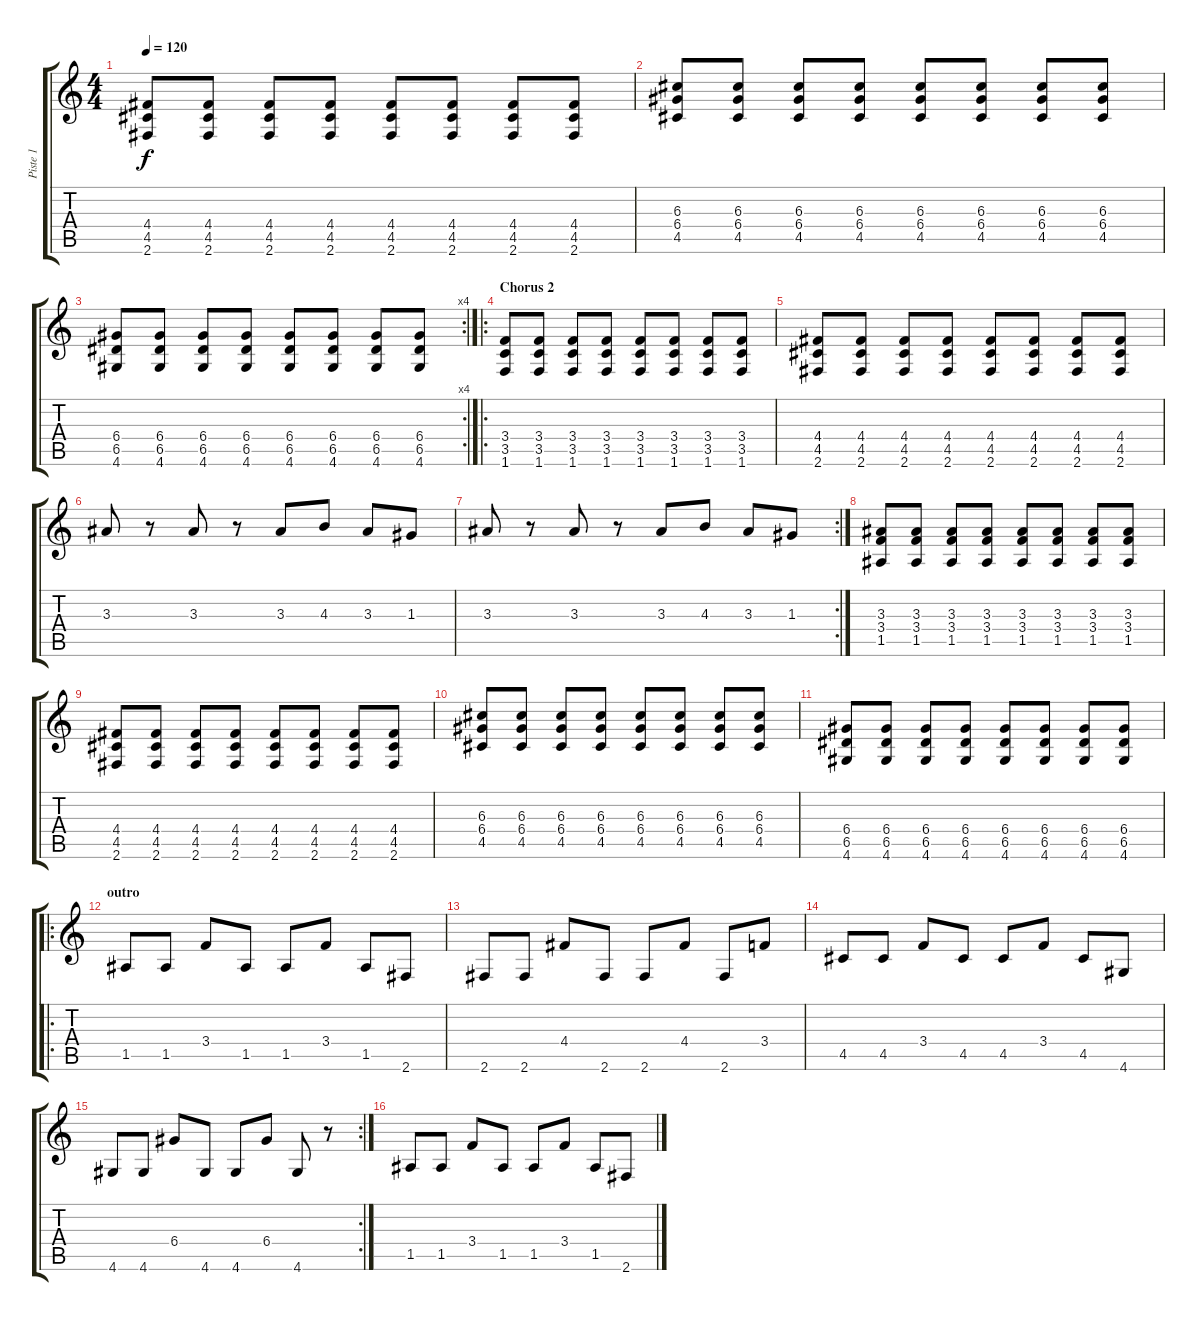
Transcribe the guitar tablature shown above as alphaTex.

\track ("Piste 1" "Piste 1") {instrument overdrivenguitar}
\staff {score tabs}
\tuning (E4 B3 G3 D3 A2 E2) {hide}
\ts (4 4)
\tempo 120
\clef g2
\ks c
(4.4 4.5 2.6).8{dy f} (4.4 4.5 2.6).8 (4.4 4.5 2.6).8 (4.4 4.5 2.6).8 (4.4 4.5 2.6).8 (4.4 4.5 2.6).8 (4.4 4.5 2.6).8 (4.4 4.5 2.6).8 |
(6.3 6.4 4.5).8 (6.3 6.4 4.5).8 (6.3 6.4 4.5).8 (6.3 6.4 4.5).8 (6.3 6.4 4.5).8 (6.3 6.4 4.5).8 (6.3 6.4 4.5).8 (6.3 6.4 4.5).8 |
\rc 4
(6.4 6.5 4.6).8 (6.4 6.5 4.6).8 (6.4 6.5 4.6).8 (6.4 6.5 4.6).8 (6.4 6.5 4.6).8 (6.4 6.5 4.6).8 (6.4 6.5 4.6).8 (6.4 6.5 4.6).8 |
\ro
\section ("" "Chorus 2")
(3.4 3.5 1.6).8{volume 12 instrument electricguitarmuted} (3.4 3.5 1.6).8 (3.4 3.5 1.6).8 (3.4 3.5 1.6).8 (3.4 3.5 1.6).8 (3.4 3.5 1.6).8 (3.4 3.5 1.6).8 (3.4 3.5 1.6).8 |
(4.4 4.5 2.6).8 (4.4 4.5 2.6).8 (4.4 4.5 2.6).8 (4.4 4.5 2.6).8 (4.4 4.5 2.6).8 (4.4 4.5 2.6).8 (4.4 4.5 2.6).8 (4.4 4.5 2.6).8 |
3.3.8{instrument overdrivenguitar} r.8 3.3.8 r.8 3.3.8 4.3.8 3.3.8 1.3.8 |
\rc 2
3.3.8 r.8 3.3.8 r.8 3.3.8 4.3.8 3.3.8 1.3.8 |
(3.3 3.4 1.5).8 (3.3 3.4 1.5).8 (3.3 3.4 1.5).8 (3.3 3.4 1.5).8 (3.3 3.4 1.5).8 (3.3 3.4 1.5).8 (3.3 3.4 1.5).8 (3.3 3.4 1.5).8 |
(4.4 4.5 2.6).8 (4.4 4.5 2.6).8 (4.4 4.5 2.6).8 (4.4 4.5 2.6).8 (4.4 4.5 2.6).8 (4.4 4.5 2.6).8 (4.4 4.5 2.6).8 (4.4 4.5 2.6).8 |
(6.3 6.4 4.5).8 (6.3 6.4 4.5).8 (6.3 6.4 4.5).8 (6.3 6.4 4.5).8 (6.3 6.4 4.5).8 (6.3 6.4 4.5).8 (6.3 6.4 4.5).8 (6.3 6.4 4.5).8 |
(6.4 6.5 4.6).8 (6.4 6.5 4.6).8 (6.4 6.5 4.6).8 (6.4 6.5 4.6).8 (6.4 6.5 4.6).8 (6.4 6.5 4.6).8 (6.4 6.5 4.6).8 (6.4 6.5 4.6).8 |
\ro
\section ("" "outro")
1.5.8 1.5.8 3.4.8 1.5.8 1.5.8 3.4.8 1.5.8 2.6.8 |
2.6.8 2.6.8 4.4.8 2.6.8 2.6.8 4.4.8 2.6.8 3.4.8 |
4.5.8 4.5.8 3.4.8 4.5.8 4.5.8 3.4.8 4.5.8 4.6.8 |
\rc 2
4.6.8 4.6.8 6.4.8 4.6.8 4.6.8 6.4.8 4.6.8 r.8 |
1.5.8 1.5.8 3.4.8 1.5.8 1.5.8 3.4.8 1.5.8 2.6.8
